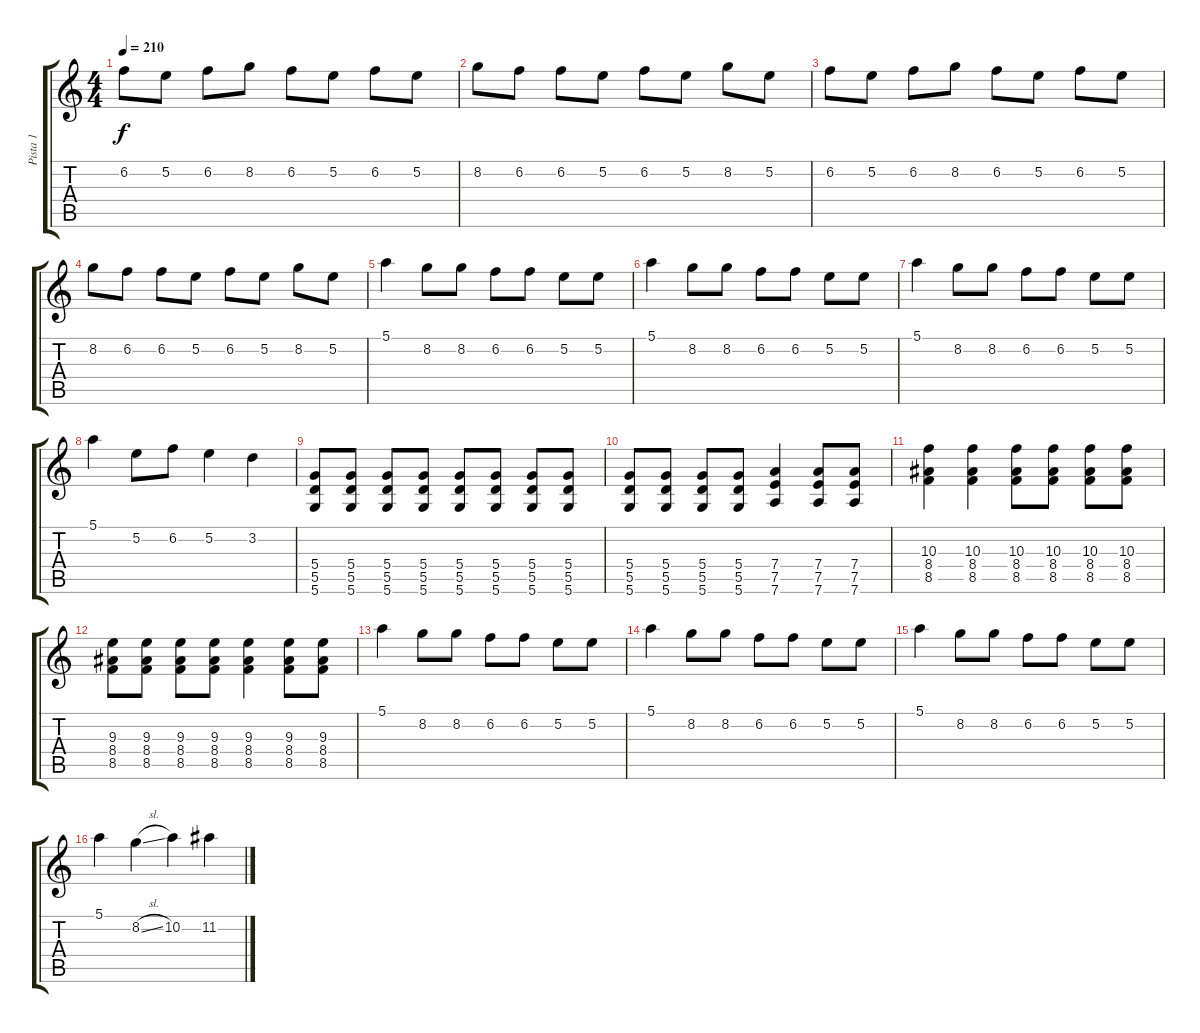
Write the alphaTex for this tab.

\track ("Pista 1" "Pista 1") {instrument overdrivenguitar}
\staff {score tabs}
\tuning (E4 B3 G3 D3 A2 D2) {hide}
\ts (4 4)
\tempo 210
\clef g2
\ks c
6.2.8{dy f} 5.2.8 6.2.8 8.2.8 6.2.8 5.2.8 6.2.8 5.2.8 |
8.2.8 6.2.8 6.2.8 5.2.8 6.2.8 5.2.8 8.2.8 5.2.8 |
6.2.8 5.2.8 6.2.8 8.2.8 6.2.8 5.2.8 6.2.8 5.2.8 |
8.2.8 6.2.8 6.2.8 5.2.8 6.2.8 5.2.8 8.2.8 5.2.8 |
5.1.4 8.2.8 8.2.8 6.2.8 6.2.8 5.2.8 5.2.8 |
5.1.4 8.2.8 8.2.8 6.2.8 6.2.8 5.2.8 5.2.8 |
5.1.4 8.2.8 8.2.8 6.2.8 6.2.8 5.2.8 5.2.8 |
5.1.4 5.2.8 6.2.8 5.2.4 3.2.4 |
(5.4 5.5 5.6).8 (5.4 5.5 5.6).8 (5.4 5.5 5.6).8 (5.4 5.5 5.6).8 (5.4 5.5 5.6).8 (5.4 5.5 5.6).8 (5.4 5.5 5.6).8 (5.4 5.5 5.6).8 |
(5.4 5.5 5.6).8 (5.4 5.5 5.6).8 (5.4 5.5 5.6).8 (5.4 5.5 5.6).8 (7.4 7.5 7.6).4 (7.4 7.5 7.6).8 (7.4 7.5 7.6).8 |
(10.3 8.4 8.5).4 (10.3 8.4 8.5).4 (10.3 8.4 8.5).8 (10.3 8.4 8.5).8 (10.3 8.4 8.5).8 (10.3 8.4 8.5).8 |
(9.3 8.4 8.5).8 (9.3 8.4 8.5).8 (9.3 8.4 8.5).8 (9.3 8.4 8.5).8 (9.3 8.4 8.5).4 (9.3 8.4 8.5).8 (9.3 8.4 8.5).8 |
5.1.4 8.2.8 8.2.8 6.2.8 6.2.8 5.2.8 5.2.8 |
5.1.4 8.2.8 8.2.8 6.2.8 6.2.8 5.2.8 5.2.8 |
5.1.4 8.2.8 8.2.8 6.2.8 6.2.8 5.2.8 5.2.8 |
5.1.4 8.2{sl}.4 10.2.4 11.2.4
